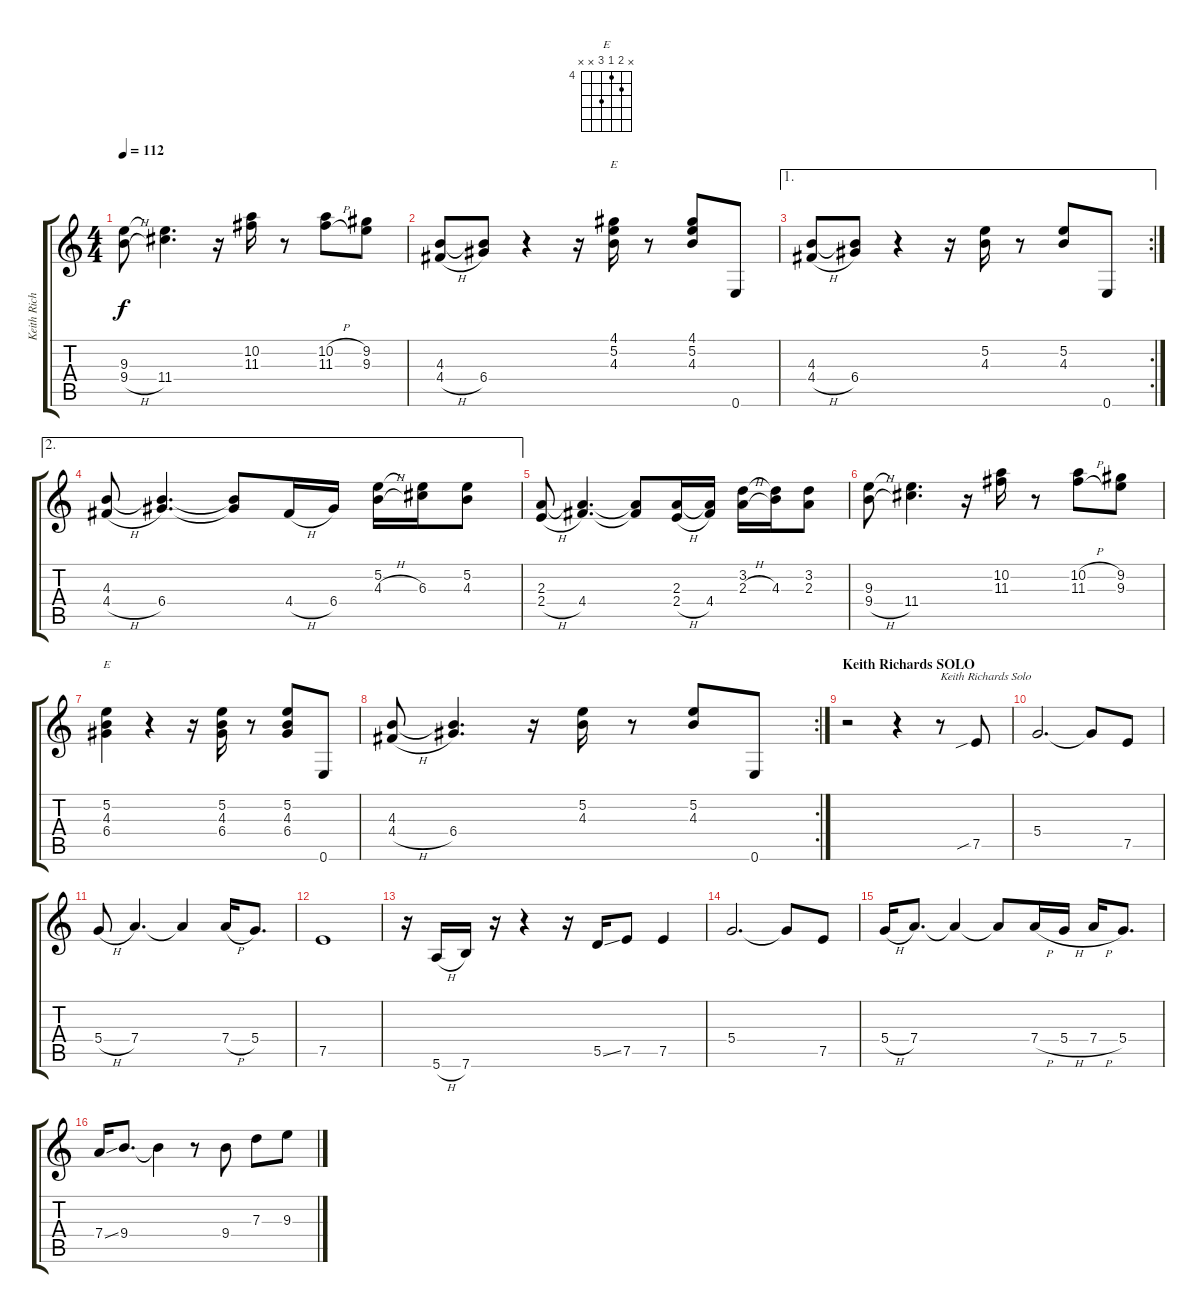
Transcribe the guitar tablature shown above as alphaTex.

\track ("Keith Richards" "Keith Rich") {instrument overdrivenguitar}
\staff {score tabs}
\tuning (E4 B3 G3 D3 A2 E2) {hide}
\chord ("E" 4 5 4 x x x) {barre 4}
\chord ("E" x 5 4 6 x x) {firstfret 4}
\ts (4 4)
\tempo 112
\clef g2
\ks c
(9.3 9.4{h}).8{dy f} (9.3{t} 11.4).4{d} r.16 (10.2 11.3).16 r.8 (10.2{h} 11.3{h}).8 (9.2 9.3).8 |
(4.3 4.4{h}).8 (4.3{t} 6.4).8 r.4 r.16 (4.1 5.2 4.3).16{ch "E"} r.8 (4.1 5.2 4.3).8 0.6.8 |
\ae 1
\rc 2
(4.3 4.4{h}).8 (4.3{t} 6.4).8 r.4 r.16 (5.2 4.3).16 r.8 (5.2 4.3).8 0.6.8 |
\ae 2
(4.3 4.4{h}).8 (4.3{t} 6.4).4{d} (4.3{t} 6.4{t}).8 4.4{h}.16 6.4.16 (5.2 4.3{h}).16 (5.2{t} 6.3).16 (5.2 4.3).8 |
(2.3 2.4{h}).8 (2.3{t} 4.4).4{d} (2.3{t} 4.4{t}).8 (2.3 2.4{h}).16 (2.3{t} 4.4).16 (3.2 2.3{h}).16 (3.2{t} 4.3).16 (3.2 2.3).8 |
(9.3 9.4{h}).8 (9.3{t} 11.4).4{d} r.16 (10.2 11.3).16 r.8 (10.2{h} 11.3{h}).8 (9.2 9.3).8 |
(5.2 4.3 6.4).4{ch "E"} r.4 r.16 (5.2 4.3 6.4).16 r.8 (5.2 4.3 6.4).8 0.6.8 |
\rc 2
(4.3 4.4{h}).8 (4.3{t} 6.4).4{d} r.16 (5.2 4.3).16 r.8 (5.2 4.3).8 0.6.8 |
\section ("" "Keith Richards SOLO")
r.2 r.4{volume 15} r.8{txt "Keith Richards Solo"} 7.5{sib}.8 |
5.4.2{d} 5.4{t}.8 7.5.8 |
5.4{h}.8 7.4.4{d} 7.4{t}.4 7.4{h}.16 5.4.8{d} |
7.5.1 |
r.16 5.6{h}.16 7.6.16 r.16 r.4 r.16 5.5{ss}.16 7.5.8 7.5.4 |
5.4.2{d} 5.4{t}.8 7.5.8 |
5.4{h}.16 7.4.8{d} 7.4{t}.4 7.4{t}.8 7.4{h}.16 5.4{h}.16 7.4{h}.16 5.4.8{d} |
7.4{ss}.16 9.4.8{d} 9.4{t}.4 r.8 9.4.8 7.3.8 9.3.8
